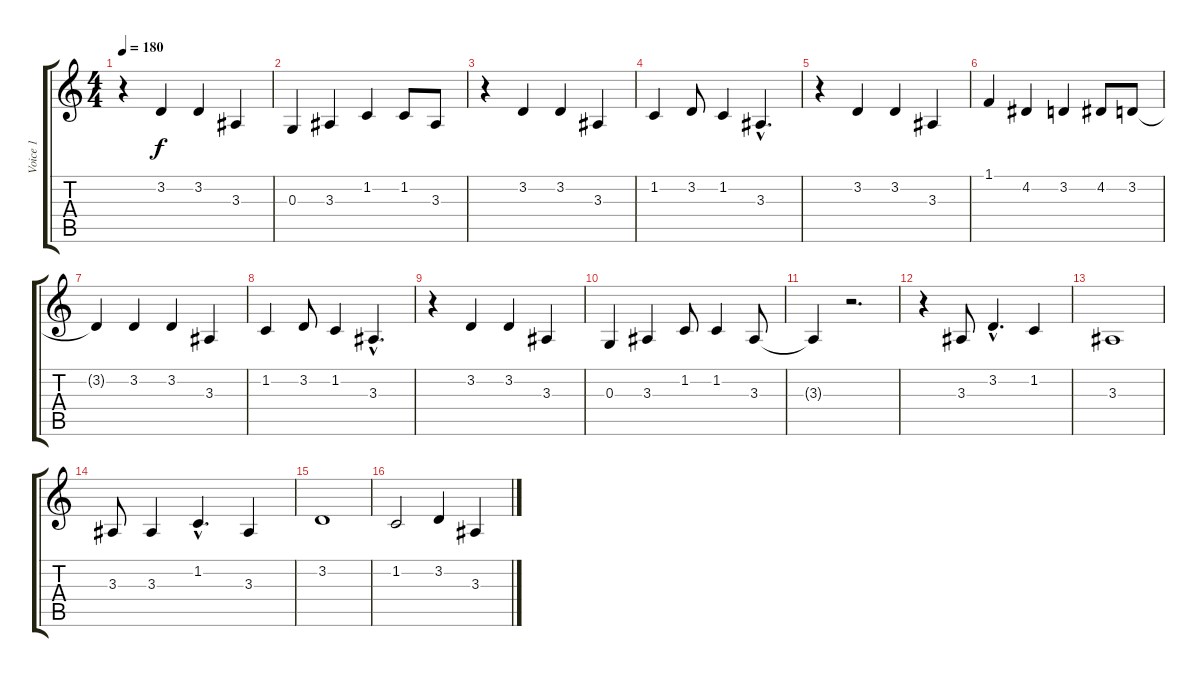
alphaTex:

\track ("Voice 1" "Voice 1") {instrument lead8bassandlead}
\staff {score tabs}
\tuning (E4 B3 G3 D3 A2 E2) {hide}
\ts (4 4)
\tempo 180
\clef g2
\ks c
r.4{dy f} 3.2.4 3.2.4 3.3.4 |
0.3.4 3.3.4 1.2.4 1.2.8 3.3.8 |
r.4 3.2.4 3.2.4 3.3.4 |
1.2.4 3.2.8 1.2.4 3.3{hac}.4{d} |
r.4 3.2.4 3.2.4 3.3.4 |
1.1.4 4.2.4 3.2.4 4.2.8 3.2.8 |
3.2{t}.4 3.2.4 3.2.4 3.3.4 |
1.2.4 3.2.8 1.2.4 3.3{hac}.4{d} |
r.4 3.2.4 3.2.4 3.3.4 |
0.3.4 3.3.4 1.2.8 1.2.4 3.3.8 |
3.3{t}.4 r.2{d} |
r.4 3.3.8 3.2{hac}.4{d} 1.2.4 |
3.3.1 |
3.3.8 3.3.4 1.2{hac}.4{d} 3.3.4 |
3.2.1 |
1.2.2 3.2.4 3.3.4
